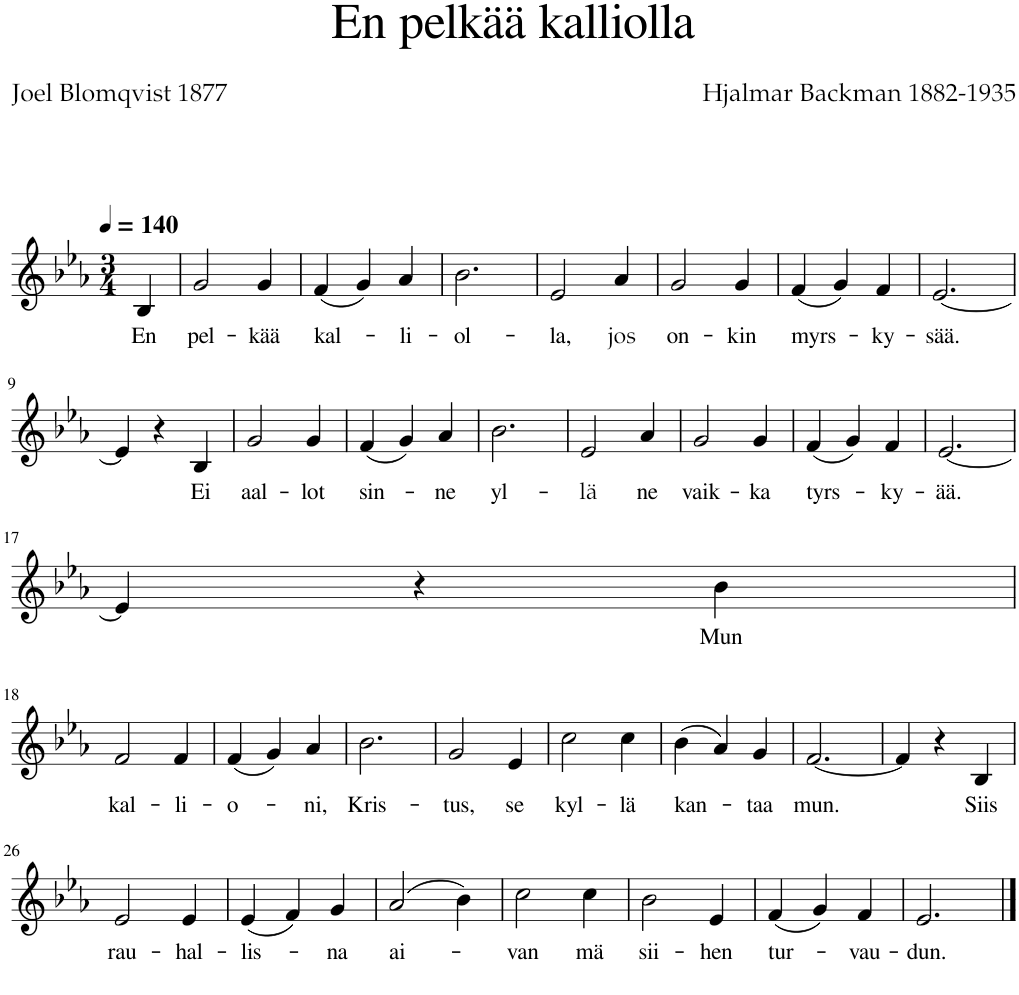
**kern	**text
*part1	*part1
*staff1	*staff1
*I"Staff	*
*clefG2	*
*k[b-e-a-]	*
*M3/4	*
*MM140	*
=1	=1
!	!LO:LY:b
4B-/	En
=2	=2
!	!LO:LY:b
2g/	pel-
!	!LO:LY:b
4g/	-kää
=3	=3
!	!LO:LY:b
(4f/	kal-
4g/)	.
!	!LO:LY:b
4a-/	-li-
=4	=4
!	!LO:LY:b
2.b-\	-ol-
=5	=5
!	!LO:LY:b
2e-/	-la,
!	!LO:LY:b
4a-/	jos
=6	=6
!	!LO:LY:b
2g/	on-
!	!LO:LY:b
4g/	-kin
=7	=7
!	!LO:LY:b
(4f/	myrs-
4g/)	.
!	!LO:LY:b
4f/	-ky-
=8	=8
!	!LO:LY:b
[2.e-/	-sää.
!!LO:LB:g=z
=9	=9
4e-/]	.
4r	.
!	!LO:LY:b
4B-/	Ei
=10	=10
!	!LO:LY:b
2g/	aal-
!	!LO:LY:b
4g/	-lot
=11	=11
!	!LO:LY:b
(4f/	sin-
4g/)	.
!	!LO:LY:b
4a-/	-ne
=12	=12
!	!LO:LY:b
2.b-\	yl-
=13	=13
!	!LO:LY:b
2e-/	-lä
!	!LO:LY:b
4a-/	ne
=14	=14
!	!LO:LY:b
2g/	vaik-
!	!LO:LY:b
4g/	-ka
=15	=15
!	!LO:LY:b
(4f/	tyrs-
4g/)	.
!	!LO:LY:b
4f/	-ky-
=16	=16
!	!LO:LY:b
[2.e-/	-ää.
!!LO:LB:g=z
=17	=17
4e-/]	.
4r	.
!	!LO:LY:b
4b-\	Mun
!!LO:LB:g=z
=18	=18
!	!LO:LY:b
2f/	kal-
!	!LO:LY:b
4f/	-li-
=19	=19
!	!LO:LY:b
(4f/	-o-
4g/)	.
!	!LO:LY:b
4a-/	-ni,
=20	=20
!	!LO:LY:b
2.b-\	Kris-
=21	=21
!	!LO:LY:b
2g/	-tus,
!	!LO:LY:b
4e-/	se
=22	=22
!	!LO:LY:b
2cc\	kyl-
!	!LO:LY:b
4cc\	-lä
=23	=23
!	!LO:LY:b
(4b-\	kan-
4a-/)	.
!	!LO:LY:b
4g/	-taa
=24	=24
!	!LO:LY:b
[2.f/	mun.
=25	=25
4f/]	.
4r	.
!	!LO:LY:b
4B-/	Siis
!!LO:LB:g=z
=26	=26
!	!LO:LY:b
2e-/	rau-
!	!LO:LY:b
4e-/	-hal-
=27	=27
!	!LO:LY:b
(4e-/	-lis-
4f/)	.
!	!LO:LY:b
4g/	-na
=28	=28
!	!LO:LY:b
(2a-/	ai-
4b-\)	.
=29	=29
!	!LO:LY:b
2cc\	-van
!	!LO:LY:b
4cc\	mä
=30	=30
!	!LO:LY:b
2b-\	sii-
!	!LO:LY:b
4e-/	-hen
=31	=31
!	!LO:LY:b
(4f/	tur-
4g/)	.
!	!LO:LY:b
4f/	-vau-
=32	=32
!	!LO:LY:b
2.e-/	-dun.
==	==
*-	*-
